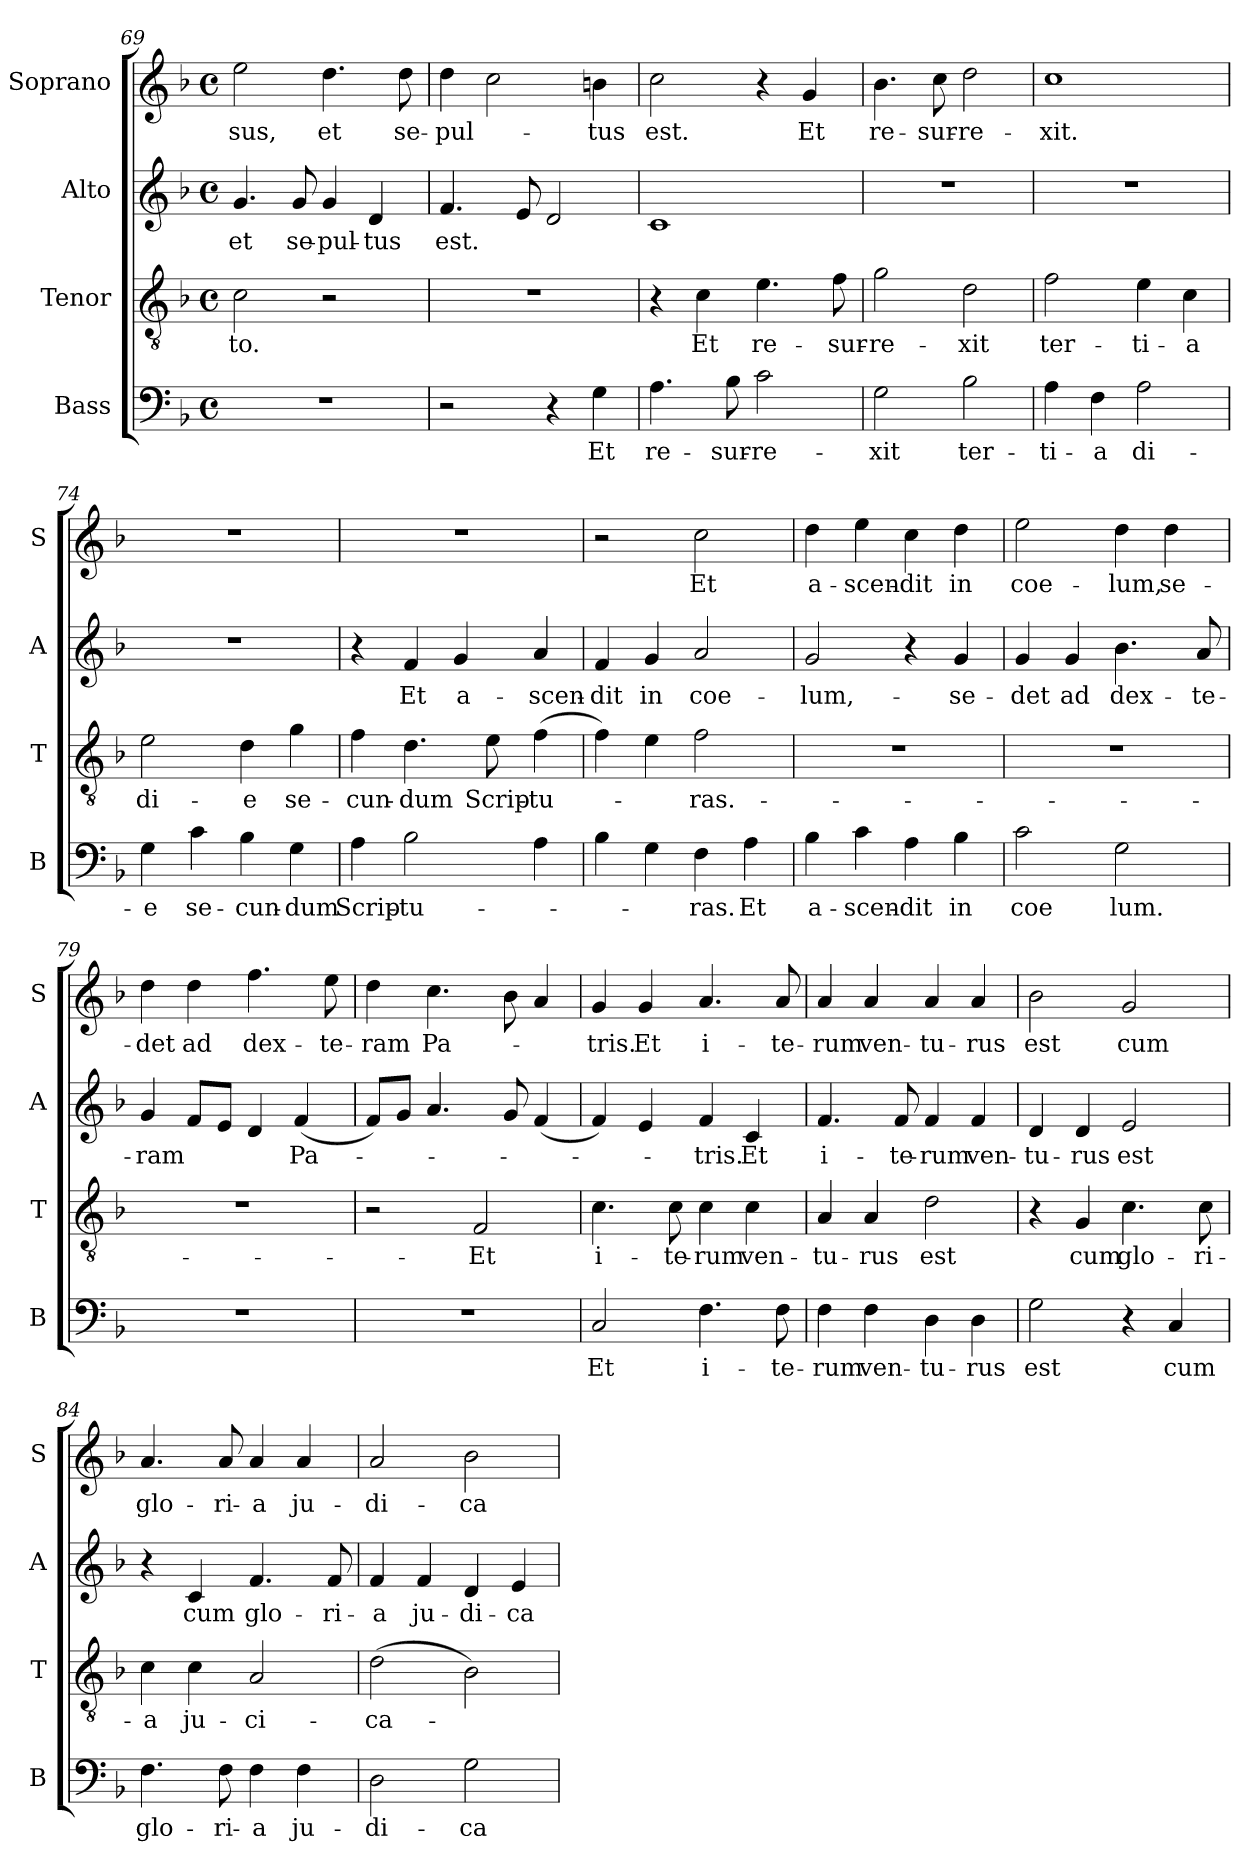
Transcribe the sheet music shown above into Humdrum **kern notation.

**kern	**text	**kern	**text	**kern	**text	**kern	**text
*part4	*part4	*part3	*part3	*part2	*part2	*part1	*part1
*staff4	*staff4	*staff3	*staff3	*staff2	*staff2	*staff1	*staff1
*I"Bass	*	*I"Tenor	*	*I"Alto	*	*I"Soprano	*
*I'B	*	*I'T	*	*I'A	*	*I'S	*
*clefF4	*	*clefGv2	*	*clefG2	*	*clefG2	*
*k[b-]	*	*k[b-]	*	*k[b-]	*	*k[b-]	*
*F:	*	*F:	*	*F:	*	*F:	*
*M4/4	*	*M4/4	*	*M4/4	*	*M4/4	*
*met(c)	*	*met(c)	*	*met(c)	*	*met(c)	*
=69	=69	=69	=69	=69	=69	=69	=69
1r	.	2c\	-to.	4.g/	et	2ee\	-sus,
.	.	.	.	8g/	se-	.	.
.	.	2r	.	4g/	-pul-	4.dd\	et
.	.	.	.	4d/	-tus	.	.
.	.	.	.	.	.	8dd\	se-
=70	=70	=70	=70	=70	=70	=70	=70
2r	.	1r	.	4.f/	est.	4dd\	-pul-
.	.	.	.	.	.	2cc\	.
.	.	.	.	8e/	.	.	.
4r	.	.	.	2d/	.	.	.
4G\	Et	.	.	.	.	4bn\	-tus
=71	=71	=71	=71	=71	=71	=71	=71
4.A\	re-	4r	.	1c	.	2cc\	est.
.	.	4c\	Et	.	.	.	.
8B-\	-sur-	.	.	.	.	.	.
2c\	-re-	4.e\	re-	.	.	4r	.
.	.	.	.	.	.	4g/	Et
.	.	8f\	-sur-	.	.	.	.
=72	=72	=72	=72	=72	=72	=72	=72
2G\	-xit	2g\	-re-	1r	.	4.b-\	re-
.	.	.	.	.	.	8cc\	-sur-
2B-\	ter-	2d\	-xit	.	.	2dd\	-re-
!!LO:PB:g=z
=73	=73	=73	=73	=73	=73	=73	=73
4A\	-ti-	2f\	ter-	1r	.	1cc	-xit.
4F\	-a	.	.	.	.	.	.
2A\	di-	4e\	-ti-	.	.	.	.
.	.	4c\	-a	.	.	.	.
=74	=74	=74	=74	=74	=74	=74	=74
4G\	-e	2e\	di-	1r	.	1r	.
4c\	se-	.	.	.	.	.	.
4B-\	-cun-	4d\	-e	.	.	.	.
4G\	-dum	4g\	se-	.	.	.	.
=75	=75	=75	=75	=75	=75	=75	=75
4A\	Scrip-	4f\	-cun-	4r	.	1r	.
2B-\	-tu-	4.d\	-dum	4f/	Et	.	.
.	.	.	.	4g/	a-	.	.
.	.	8e\	Scrip-	.	.	.	.
4A\	.	(4f\	-tu-	4a/	-scen-	.	.
=76	=76	=76	=76	=76	=76	=76	=76
4B-\	.	4f\)	.	4f/	-dit	2r	.
4G\	.	4e\	.	4g/	in	.	.
4F\	-ras.	2f\	-ras.-	2a/	coe-	2cc\	Et
4A\	Et	.	.	.	.	.	.
=77	=77	=77	=77	=77	=77	=77	=77
4B-\	a-	1r	.	2g/	-lum,-	4dd\	a-
4c\	-scen-	.	.	.	.	4ee\	-scen-
4A\	-dit	.	.	4r	.	4cc\	-dit
4B-\	in	.	.	4g/	-se-	4dd\	in
=78	=78	=78	=78	=78	=78	=78	=78
2c\	coe	1r	.	4g/	-det	2ee\	coe-
.	.	.	.	4g/	ad	.	.
2G\	lum.	.	.	4.b-\	dex-	4dd\	-lum,
.	.	.	.	.	.	4dd\	se-
.	.	.	.	8a/	-te-	.	.
!!LO:LB:g=z
=79	=79	=79	=79	=79	=79	=79	=79
1r	.	1r	.	4g/	-ram	4dd\	-det
.	.	.	.	8f/L	.	4dd\	ad
.	.	.	.	8e/J	.	.	.
.	.	.	.	4d/	.	4.ff\	dex-
.	.	.	.	(4f/	Pa-	.	.
.	.	.	.	.	.	8ee\	-te-
=80	=80	=80	=80	=80	=80	=80	=80
1r	.	2r	.	8f/L)	.	4dd\	-ram
.	.	.	.	8g/J	.	.	.
.	.	.	.	4.a/	.	4.cc\	Pa-
.	.	2F/	-Et	.	.	.	.
.	.	.	.	8g/	.	8b-\	.
.	.	.	.	(4f/	.	4a/	.
=81	=81	=81	=81	=81	=81	=81	=81
2C/	Et	4.c\	i-	4f/)	.	4g/	-tris.
.	.	.	.	4e/	.	4g/	Et
.	.	8c\	-te-	.	.	.	.
4.F\	i-	4c\	-rum	4f/	-tris.	4.a/	i-
.	.	4c\	ven-	4c/	Et	.	.
8F\	-te-	.	.	.	.	8a/	-te-
=82	=82	=82	=82	=82	=82	=82	=82
4F\	-rum	4A/	-tu-	4.f/	i-	4a/	-rum
4F\	ven-	4A/	-rus	.	.	4a/	ven-
.	.	.	.	8f/	-te-	.	.
4D\	-tu-	2d\	est	4f/	-rum	4a/	-tu-
4D\	-rus	.	.	4f/	ven-	4a/	-rus
=83	=83	=83	=83	=83	=83	=83	=83
2G\	est	4r	.	4d/	-tu-	2b-\	est
.	.	4G/	cum	4d/	-rus	.	.
4r	.	4.c\	glo-	2e/	est	2g/	cum
4C/	cum	.	.	.	.	.	.
.	.	8c\	-ri-	.	.	.	.
=84	=84	=84	=84	=84	=84	=84	=84
4.F\	glo-	4c\	-a	4r	.	4.a/	glo-
.	.	4c\	ju-	4c/	cum	.	.
8F\	-ri-	.	.	.	.	8a/	-ri-
4F\	-a	2A/	-ci-	4.f/	glo-	4a/	-a
4F\	ju-	.	.	.	.	4a/	ju-
.	.	.	.	8f/	-ri-	.	.
!!LO:LB:g=z
=85	=85	=85	=85	=85	=85	=85	=85
2D\	-di-	(2d\	-ca-	4f/	-a	2a/	-di-
.	.	.	.	4f/	ju-	.	.
2G\	-ca-	2B-\)	.	4d/	-di-	2b-\	-ca-
.	.	.	.	4e/	-ca-	.	.
=	=	=	=	=	=	=	=
*-	*-	*-	*-	*-	*-	*-	*-
